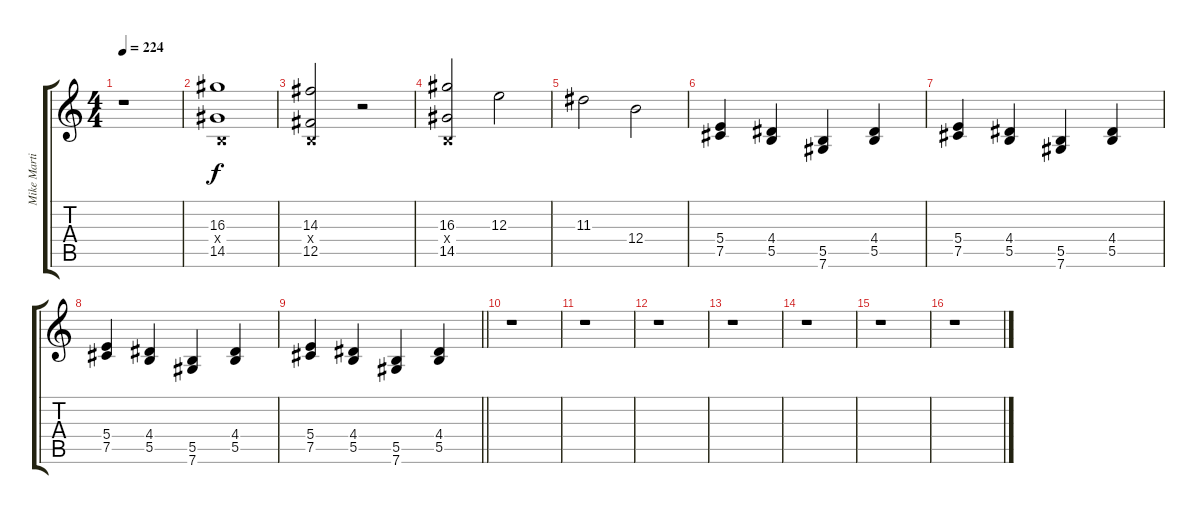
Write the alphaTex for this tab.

\track ("Mike Martin Lead" "Mike Marti") {instrument distortionguitar}
\staff {score tabs}
\tuning (Db4 Ab3 E3 B2 Gb2 Db2) {hide}
\ts (4 4)
\tempo 224
\clef g2
\ks c
r.1{dy f} |
(16.3 0.4{x} 14.5).1 |
(14.3 0.4{x} 12.5).2 r.2 |
(16.3 0.4{x} 14.5).2 12.3.2 |
11.3.2 12.4.2 |
(5.4 7.5).4 (4.4 5.5).4 (5.5 7.6).4 (4.4 5.5).4 |
(5.4 7.5).4 (4.4 5.5).4 (5.5 7.6).4 (4.4 5.5).4 |
(5.4 7.5).4 (4.4 5.5).4 (5.5 7.6).4 (4.4 5.5).4 |
\barLineRight lightlight
(5.4 7.5).4 (4.4 5.5).4 (5.5 7.6).4 (4.4 5.5).4 |
r.1 |
r.1 |
r.1 |
r.1 |
r.1 |
r.1 |
r.1
